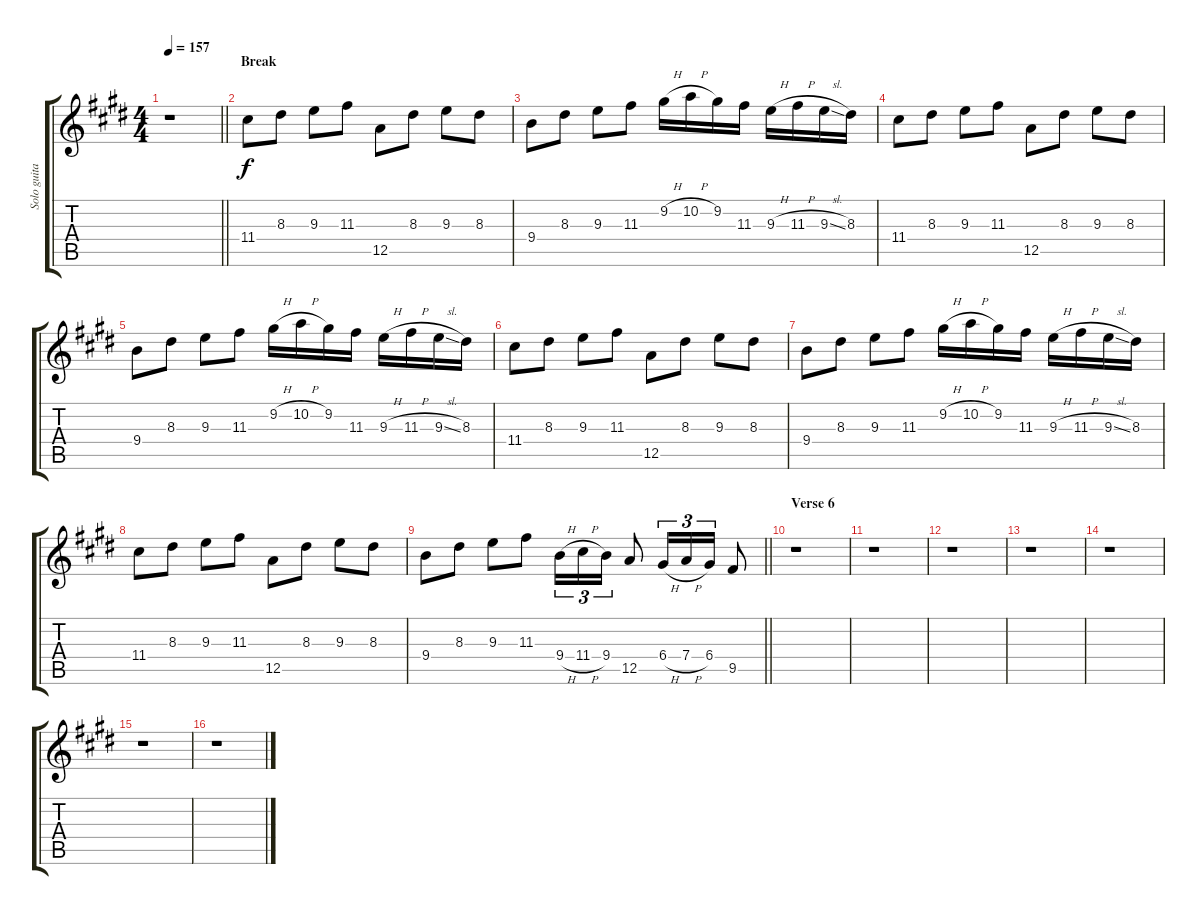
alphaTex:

\track ("Solo guitar (Andre Olbrich)" "Solo guita") {instrument distortionguitar}
\staff {score tabs}
\tuning (E4 B3 G3 D3 A2 E2) {hide}
\ts (4 4)
\tempo 157
\clef g2
\barLineRight lightlight
\ks c#minor
r.1{dy f} |
\section ("" "Break")
11.4.8 8.3.8 9.3.8 11.3.8 12.5.8 8.3.8 9.3.8 8.3.8 |
9.4.8 8.3.8 9.3.8 11.3.8 9.2{h}.16 10.2{h}.16 9.2.16 11.3.16 9.3{h}.16 11.3{h}.16 9.3{sl}.16 8.3.16 |
11.4.8 8.3.8 9.3.8 11.3.8 12.5.8 8.3.8 9.3.8 8.3.8 |
9.4.8 8.3.8 9.3.8 11.3.8 9.2{h}.16 10.2{h}.16 9.2.16 11.3.16 9.3{h}.16 11.3{h}.16 9.3{sl}.16 8.3.16 |
11.4.8 8.3.8 9.3.8 11.3.8 12.5.8 8.3.8 9.3.8 8.3.8 |
9.4.8 8.3.8 9.3.8 11.3.8 9.2{h}.16 10.2{h}.16 9.2.16 11.3.16 9.3{h}.16 11.3{h}.16 9.3{sl}.16 8.3.16 |
11.4.8 8.3.8 9.3.8 11.3.8 12.5.8 8.3.8 9.3.8 8.3.8 |
\barLineRight lightlight
9.4.8 8.3.8 9.3.8 11.3.8 9.4{h}.16{tu (3 2)} 11.4{h}.16{tu (3 2)} 9.4.16{tu (3 2)} 12.5.8 6.4{h}.16{tu (3 2)} 7.4{h}.16{tu (3 2)} 6.4.16{tu (3 2)} 9.5.8 |
\section ("" "Verse 6")
r.1 |
r.1 |
r.1 |
r.1 |
r.1 |
r.1 |
r.1
